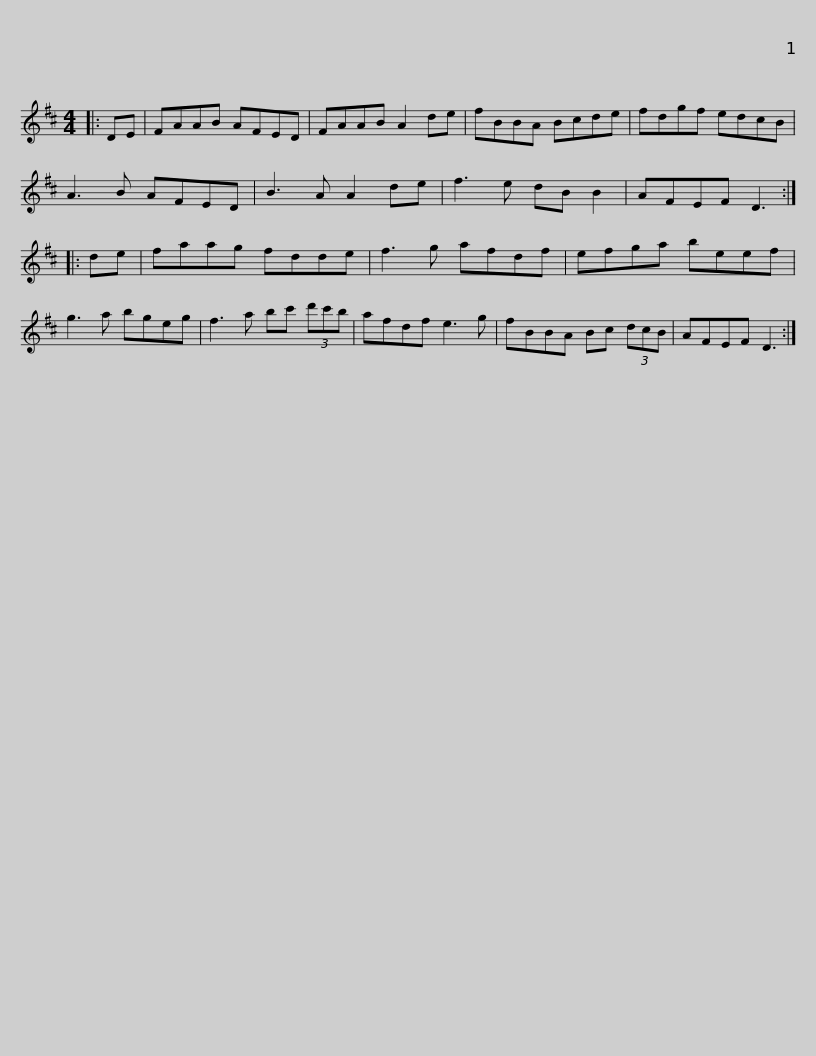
X:1
L:1/8
M:4/4
I:linebreak $
K:D
V:1 treble
V:1
|: DE | FAAB AFED | FAAB A2 de | fBBA Bcde | fdgf edcB | %5
 A3 B AFED |$ B3 A A2 de | f3 e dB B2 | AFEF D3 :: de | %10
 faag fdde | f3 g afdf | efga beef |$ g3 a bgeg | f3 a bc' (3d'c'b | %15
 afdf e3 g | fBBA Bc (3dcB | AFEF D3 :| %18
